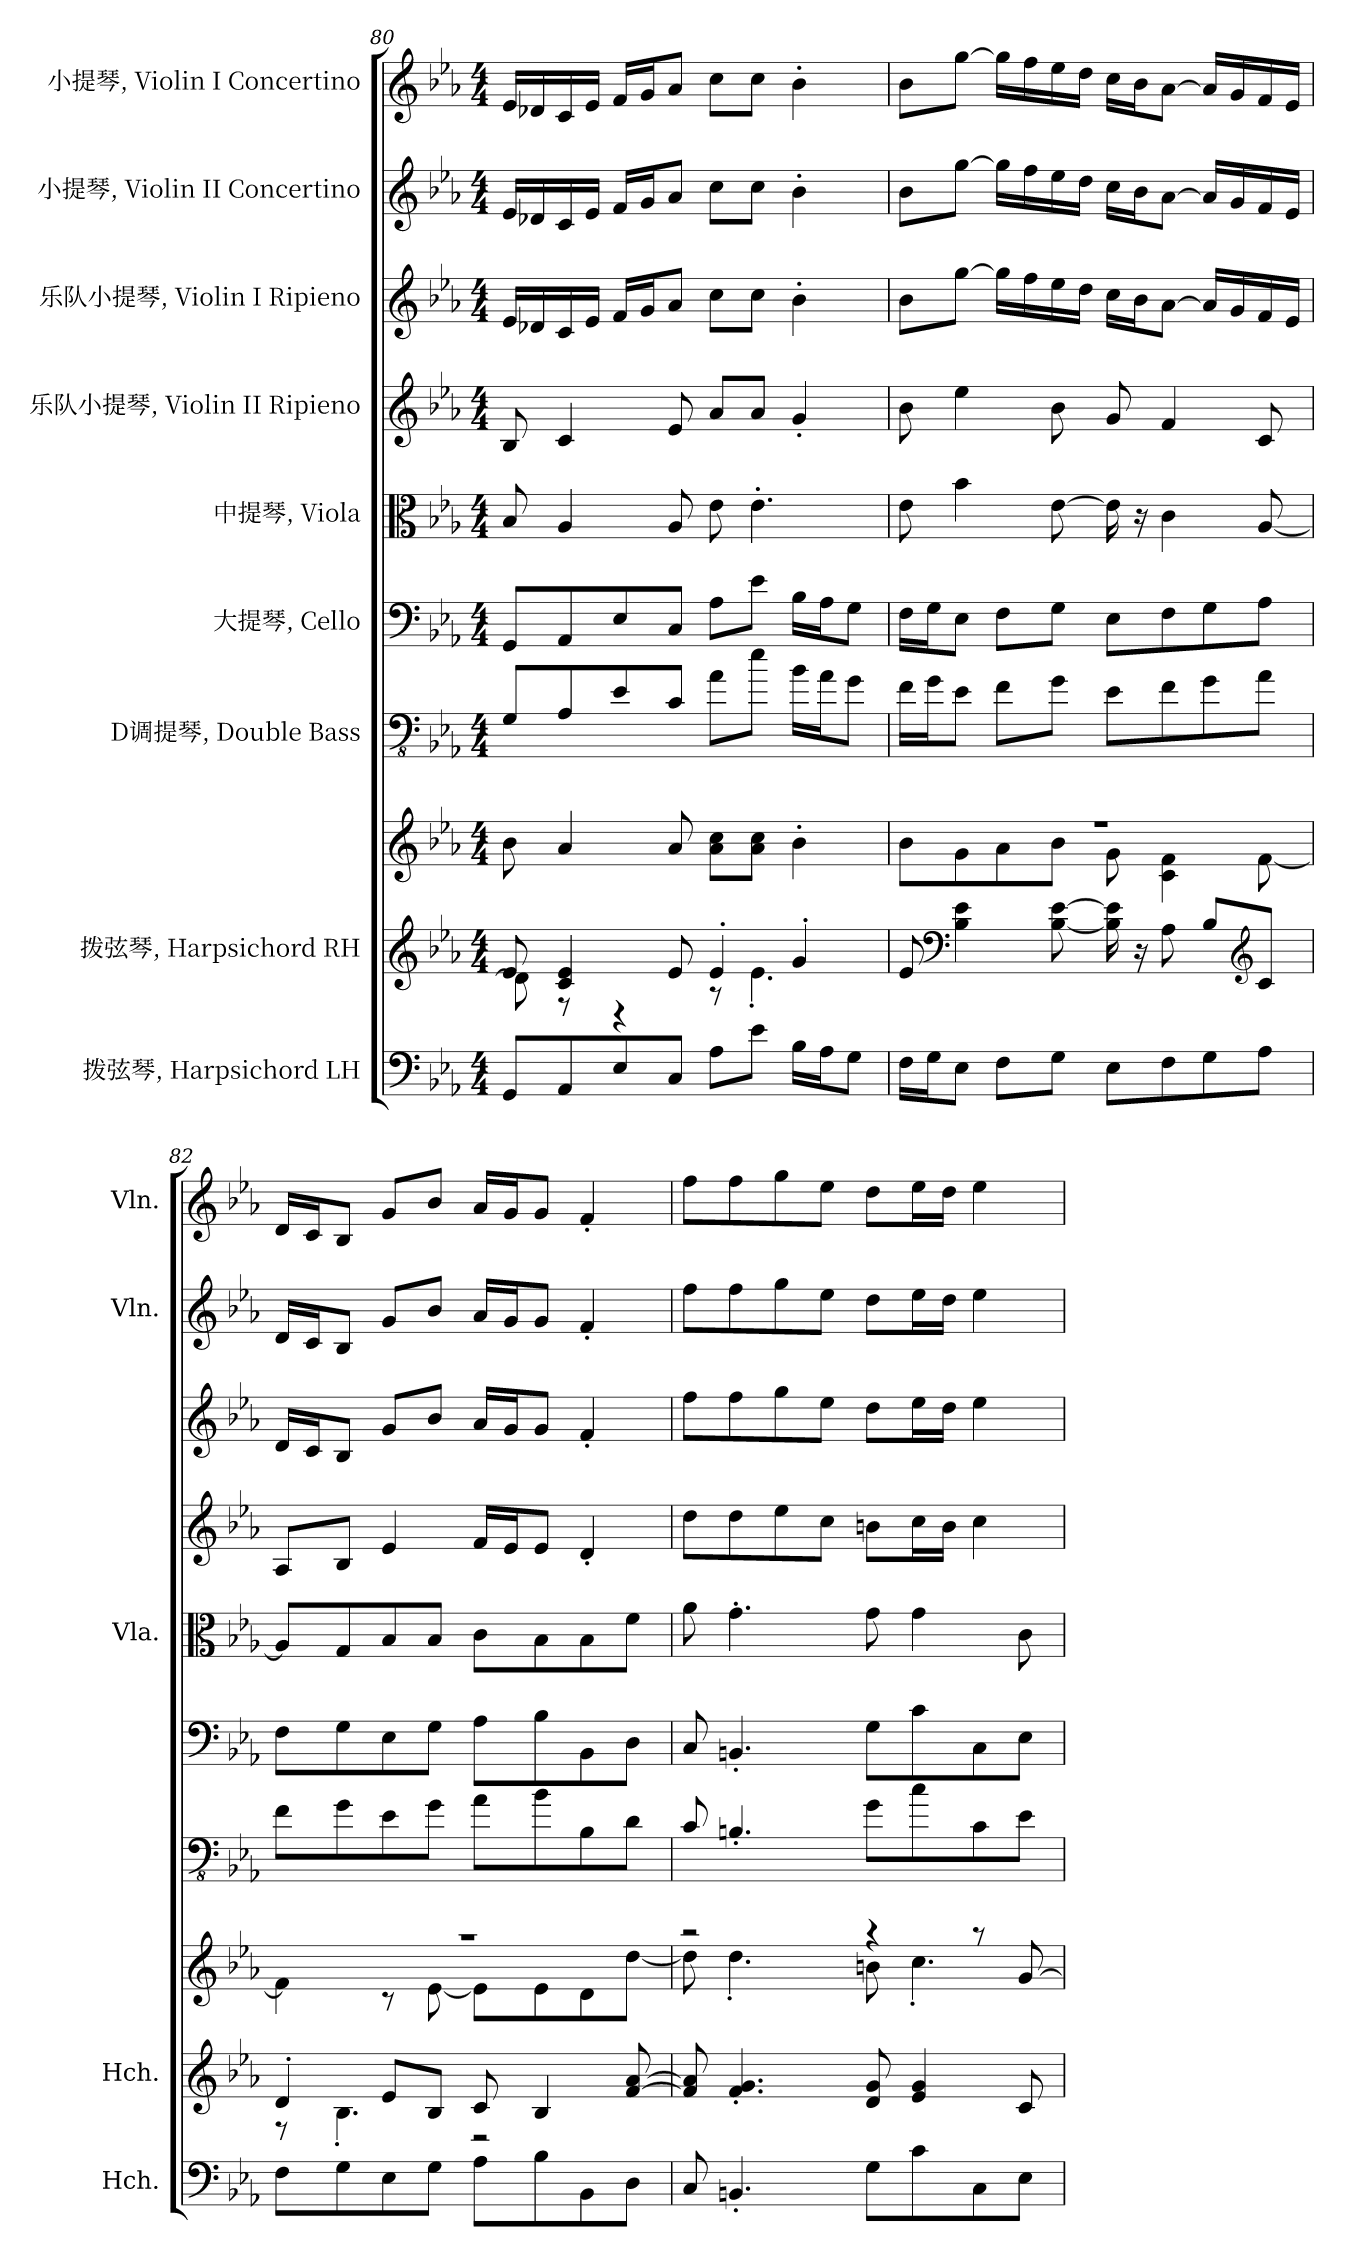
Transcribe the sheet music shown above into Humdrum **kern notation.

**kern	**kern	**kern	**kern	**kern	**kern	**kern	**kern	**kern	**kern
*part9	*part8	*part8	*part7	*part6	*part5	*part4	*part3	*part2	*part1
*staff10	*staff9	*staff8	*staff7	*staff6	*staff5	*staff4	*staff3	*staff2	*staff1
*I"拨弦琴, Harpsichord LH	*I"拨弦琴, Harpsichord RH	*	*I"D调提琴, Double Bass	*I"大提琴, Cello	*I"中提琴, Viola	*I"乐队小提琴, Violin II Ripieno	*I"乐队小提琴, Violin I Ripieno	*I"小提琴, Violin II Concertino	*I"小提琴, Violin I Concertino
*I'Hch.	*I'Hch.	*	*	*	*I'Vla.	*	*	*I'Vln.	*I'Vln.
!!LO:PB:g=z
*clefF4	*clefG2	*clefG2	*clefFv4	*clefF4	*clefC3	*clefG2	*clefG2	*clefG2	*clefG2
*	*	*	*ITrd7c12	*	*	*	*	*	*
*k[b-e-a-]	*k[b-e-a-]	*k[b-e-a-]	*k[b-e-a-]	*k[b-e-a-]	*k[b-e-a-]	*k[b-e-a-]	*k[b-e-a-]	*k[b-e-a-]	*k[b-e-a-]
*M4/4	*M4/4	*M4/4	*M4/4	*M4/4	*M4/4	*M4/4	*M4/4	*M4/4	*M4/4
=80	=80	=80	=80	=80	=80	=80	=80	=80	=80
*	*^	*	*	*	*	*	*	*	*
8GG/L	8e-/	8d-\]	8b-\	8GGG/L	8GG/L	8B-/	8B-/	16e-/LL	16e-/LL	16e-/LL
.	.	.	.	.	.	.	.	16d-X/	16d-X/	16d-X/
8AA-/	4c/ 4e-/	8r	4a-/	8AAA-/	8AA-/	4A-/	4c/	16c/	16c/	16c/
.	.	.	.	.	.	.	.	16e-/JJ	16e-/JJ	16e-/JJ
8E-/	.	4r	.	8EE-/	8E-/	.	.	16f/LL	16f/LL	16f/LL
.	.	.	.	.	.	.	.	16g/J	16g/J	16g/J
8C/J	8e-/	.	8a-/	8CC/J	8C/J	8A-/	8e-/	8a-/J	8a-/J	8a-/J
8A-\L	4e-'/	8r	8a-\ 8cc\L	8AA-\L	8A-\L	8e-\	8a-/L	8cc\L	8cc\L	8cc\L
8e-\J	.	4.e-'\	8a-\ 8cc\J	8E-\J	8e-\J	4.e-'\	8a-/J	8cc\J	8cc\J	8cc\J
16B-\LL	4g'/	.	4b-'\	16BB-\LL	16B-\LL	.	4g'/	4b-'\	4b-'\	4b-'\
16A-\J	.	.	.	16AA-\J	16A-\J	.	.	.	.	.
8G\J	.	.	.	8GG\J	8G\J	.	.	.	.	.
*	*v	*v	*	*	*	*	*	*	*	*
=81	=81	=81	=81	=81	=81	=81	=81	=81	=81
*	*	*^	*	*	*	*	*	*	*
16F\LL	8e-/	1r	8b-\L	16FF\LL	16F\LL	8e-\	8b-\	8b-\L	8b-\L	8b-\L
16G\J	.	.	.	16GG\J	16G\J	.	.	.	.	.
*	*clefF4	*	*	*	*	*	*	*	*	*
8E-\J	4B-\ 4e-\	.	8g\	8EE-\J	8E-\J	4b-\	4ee-\	[8gg\J	[8gg\J	[8gg\J
8F\L	.	.	8a-\	8FF\L	8F\L	.	.	16gg\LL]	16gg\LL]	16gg\LL]
.	.	.	.	.	.	.	.	16ff\	16ff\	16ff\
8G\J	[8B-\ [8e-\	.	8b-\J	8GG\J	8G\J	[8e-\	8b-\	16ee-\	16ee-\	16ee-\
.	.	.	.	.	.	.	.	16dd\JJ	16dd\JJ	16dd\JJ
8E-\L	16B-\] 16e-\]	.	8g\	8EE-\L	8E-\L	16e-\]	8g/	16cc\LL	16cc\LL	16cc\LL
.	16r	.	.	.	.	16r	.	16b-\J	16b-\J	16b-\J
8F\	8A-\	.	4c\ 4f\	8FF\	8F\	4c\	4f/	[8a-\J	[8a-\J	[8a-\J
8G\	8B-/L	.	.	8GG\	8G\	.	.	16a-/LL]	16a-/LL]	16a-/LL]
.	.	.	.	.	.	.	.	16g/	16g/	16g/
*	*clefG2	*	*	*	*	*	*	*	*	*
8A-\J	8c/J	.	[8f\	8AA-\J	8A-\J	[8A-/	8c/	16f/	16f/	16f/
.	.	.	.	.	.	.	.	16e-/JJ	16e-/JJ	16e-/JJ
!!LO:PB:g=z
=82	=82	=82	=82	=82	=82	=82	=82	=82	=82	=82
*	*^	*	*	*	*	*	*	*	*	*
8F\L	4d'/	8r	1r	4f\]	8FF\L	8F\L	8A-/L]	8A-/L	16d/LL	16d/LL	16d/LL
.	.	.	.	.	.	.	.	.	16c/J	16c/J	16c/J
8G\	.	4.B-'\	.	.	8GG\	8G\	8G/	8B-/J	8B-/J	8B-/J	8B-/J
8E-\	8e-/L	.	.	8r	8EE-\	8E-\	8B-/	4e-/	8g/L	8g/L	8g/L
8G\J	8B-/J	.	.	[8e-\	8GG\J	8G\J	8B-/J	.	8b-/J	8b-/J	8b-/J
8A-\L	8c/	2r	.	8e-\L]	8AA-\L	8A-\L	8c\L	16f/LL	16a-/LL	16a-/LL	16a-/LL
.	.	.	.	.	.	.	.	16e-/J	16g/J	16g/J	16g/J
8B-\	4B-/	.	.	8e-\	8BB-\	8B-\	8B-\	8e-/J	8g/J	8g/J	8g/J
8BB-\	.	.	.	8d\	8BBB-\	8BB-\	8B-\	4d'/	4f'/	4f'/	4f'/
8D\J	[8f/ [8a-/	.	.	[8dd\J	8DD\J	8D\J	8f\J	.	.	.	.
*	*v	*v	*	*	*	*	*	*	*	*	*
=83	=83	=83	=83	=83	=83	=83	=83	=83	=83	=83
8C/	8f/] 8a-/]	2r	8dd\]	8CC/	8C/	8a-\	8dd\L	8ff\L	8ff\L	8ff\L
4.BBn'/	4.f/' 4.g/'	.	4.dd'\	4.BBBn'/	4.BBn'/	4.g'\	8dd\	8ff\	8ff\	8ff\
.	.	.	.	.	.	.	8ee-\	8gg\	8gg\	8gg\
.	.	.	.	.	.	.	8cc\J	8ee-\J	8ee-\J	8ee-\J
8G\L	8d/ 8g/	4r	8bn\	8GG\L	8G\L	8g\	8bn\L	8dd\L	8dd\L	8dd\L
8c\	4e-/ 4g/	.	4.cc'\	8C\	8c\	4g\	16cc\L	16ee-\L	16ee-\L	16ee-\L
.	.	.	.	.	.	.	16b\JJ	16dd\JJ	16dd\JJ	16dd\JJ
8C\	.	8r	.	8CC\	8C\	.	4cc\	4ee-\	4ee-\	4ee-\
8E-\J	8c/	[8g/	.	8EE-\J	8E-\J	8c\	.	.	.	.
*	*	*v	*v	*	*	*	*	*	*	*
=	=	=	=	=	=	=	=	=	=
*-	*-	*-	*-	*-	*-	*-	*-	*-	*-
